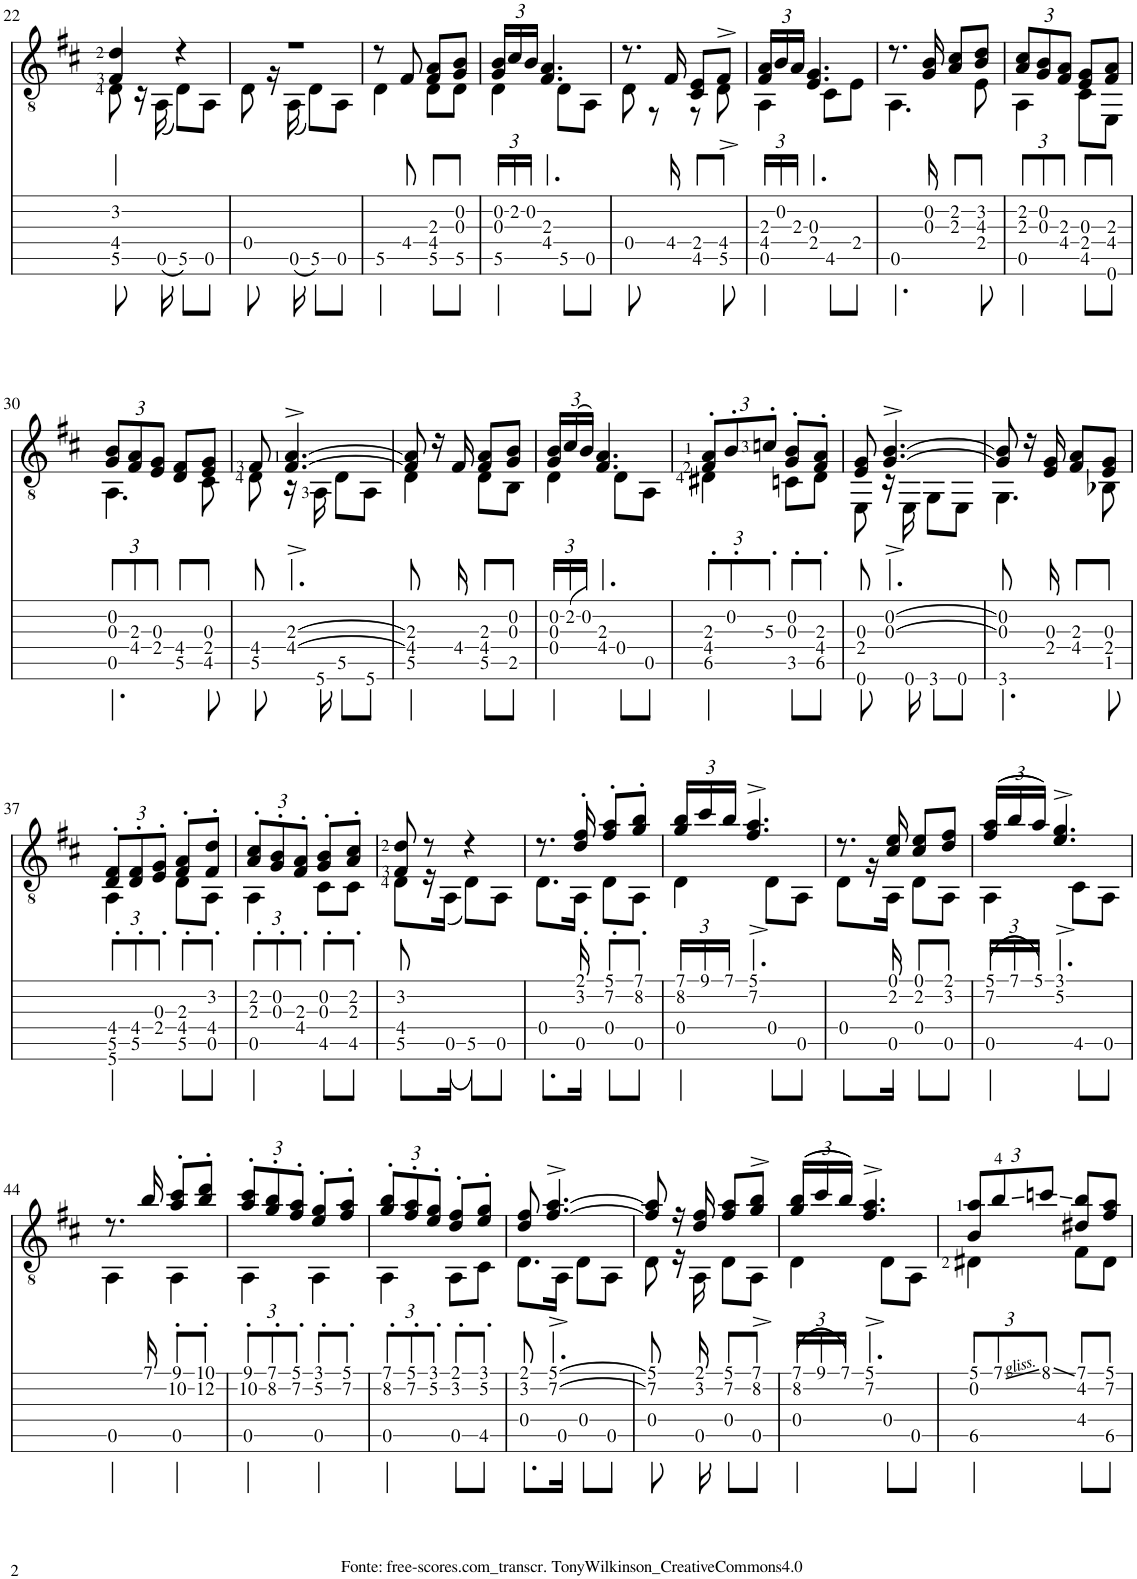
**kern	**kern
*part2	*part1
*staff2	*staff1
*I"Chitarra classica (Intavolatura)	*I"Guitar
!!LO:PB:g=z
*	*clefGv2
*k[f#c#]	*k[f#c#]
*M2/4	*M2/4
=22	=22
*^	*^
4F#/ 4d/	8D\	4F#/ 4d/	8D\
.	16r	.	16r
.	(16AA\	.	(16AA\
4r	8D\L)	4r	8D\L)
.	8AA\J	.	8AA\J
=23	=23	=23	=23
2r	8D\	2r	8D\
.	16r	.	16r
.	(16AA\	.	(16AA\
.	8D\L)	.	8D\L)
.	8AA\J	.	8AA\J
=24	=24	=24	=24
8r	4D\	8r	4D\
8F#/	.	8F#/	.
8F#/ 8A/L	8D\L	8F#/ 8A/L	8D\L
8G/ 8B/J	8D\J	8G/ 8B/J	8D\J
=25	=25	=25	=25
*Xbrackettup	*	*Xbrackettup	*
24G/ 24B/LL	4D\	24G/ 24B/LL	4D\
24c#/	.	24c#/	.
24B/JJ	.	24B/JJ	.
4.F#/ 4.A/	.	4.F#/ 4.A/	.
.	8D\L	.	8D\L
.	8AA\J	.	8AA\J
=26	=26	=26	=26
8.r	8D\	8.r	8D\
.	8r	.	8r
16F#/	.	16F#/	.
8C#/ 8E/L	8r	8C#/ 8E/L	8r
8F#^/J	8D\	8F#^/J	8D\
=27	=27	=27	=27
24F#/ 24A/LL	4AA\	24F#/ 24A/LL	4AA\
24B/	.	24B/	.
24A/JJ	.	24A/JJ	.
4.E/ 4.G/	.	4.E/ 4.G/	.
.	8C#\L	.	8C#\L
.	8E\J	.	8E\J
=28	=28	=28	=28
8.r	4.AA\	8.r	4.AA\
16G/ 16B/	.	16G/ 16B/	.
8A/ 8c#/L	.	8A/ 8c#/L	.
8B/ 8d/J	8E\	8B/ 8d/J	8E\
=29	=29	=29	=29
12A/ 12c#/L	4AA\	12A/ 12c#/L	4AA\
12G/ 12B/	.	12G/ 12B/	.
12F#/ 12A/J	.	12F#/ 12A/J	.
8E/ 8G/L	8C#\L	8E/ 8G/L	8C#\L
8F#/ 8A/J	8EE\J	8F#/ 8A/J	8EE\J
!!LO:LB:g=z	!!
=30	=30	=30	=30
12G/ 12B/L	4.AA\	12G/ 12B/L	4.AA\
12F#/ 12A/	.	12F#/ 12A/	.
12E/ 12G/J	.	12E/ 12G/J	.
8D/ 8F#/L	.	8D/ 8F#/L	.
8E/ 8G/J	8C#\	8E/ 8G/J	8C#\
=31	=31	=31	=31
8F#/	8D\	8F#/	8D\
[4.F#/^ [4.A/^	16r	[4.F#/^ [4.A/^	16r
.	16AA\	.	16AA\
.	8D\L	.	8D\L
.	8AA\J	.	8AA\J
=32	=32	=32	=32
8F#/] 8A/]	4D\	8F#/] 8A/]	4D\
16r	.	16r	.
16F#/	.	16F#/	.
8F#/ 8A/L	8D\L	8F#/ 8A/L	8D\L
8G/ 8B/J	8BB\J	8G/ 8B/J	8BB\J
=33	=33	=33	=33
24G/ 24B/LL	4D\	24G/ 24B/LL	4D\
(24c#/	.	(24c#/	.
24B/JJ)	.	24B/JJ)	.
4.F#/ 4.A/	.	4.F#/ 4.A/	.
.	8D\L	.	8D\L
.	8AA\J	.	8AA\J
=34	=34	=34	=34
12F#/' 12A/'L	4D#X\	12F#/' 12A/'L	4D#X\
12B'/	.	12B'/	.
12cn'/J	.	12cn'/J	.
8G/' 8B/'L	8Cn\L	8G/' 8B/'L	8Cn\L
8F#/' 8A/'J	8D#\J	8F#/' 8A/'J	8D#\J
=35	=35	=35	=35
8E/ 8G/	8EE\	8E/ 8G/	8EE\
[4.G/^ [4.B/^	16r	[4.G/^ [4.B/^	16r
.	16EE\	.	16EE\
.	8GG\L	.	8GG\L
.	8EE\J	.	8EE\J
=36	=36	=36	=36
8G/] 8B/]	4.GG\	8G/] 8B/]	4.GG\
16r	.	16r	.
16E/ 16G/	.	16E/ 16G/	.
8F#/ 8A/L	.	8F#/ 8A/L	.
8E/ 8G/J	8BB-X\	8E/ 8G/J	8BB-X\
!!LO:LB:g=z	!!
=37	=37	=37	=37
12D/' 12F#/'L	4AA\	12D/' 12F#/'L	4AA\
12D/' 12F#/'	.	12D/' 12F#/'	.
12E/' 12G/'J	.	12E/' 12G/'J	.
8F#/' 8A/'L	8D\L	8F#/' 8A/'L	8D\L
8F#/' 8d/'J	8AA\J	8F#/' 8d/'J	8AA\J
=38	=38	=38	=38
12A/' 12c#/'L	4AA\	12A/' 12c#/'L	4AA\
12G/' 12B/'	.	12G/' 12B/'	.
12F#/' 12A/'J	.	12F#/' 12A/'J	.
8G/' 8B/'L	8C#\L	8G/' 8B/'L	8C#\L
8A/' 8c#/'J	8C#\J	8A/' 8c#/'J	8C#\J
=39	=39	=39	=39
8F#/ 8d/	8D\L	8F#/ 8d/	8D\L
8r	16r	8r	16r
.	(16AA\JJ	.	(16AA\JJ
4r	8D\L)	4r	8D\L)
.	8AA\J	.	8AA\J
=40	=40	=40	=40
8.r	8.D\L	8.r	8.D\L
16d/' 16f#/'	16AA\Jk	16d/' 16f#/'	16AA\Jk
8f#/' 8a/'L	8D\L	8f#/' 8a/'L	8D\L
8g/' 8b/'J	8AA\J	8g/' 8b/'J	8AA\J
=41	=41	=41	=41
24g/ 24b/LL	4D\	24g/ 24b/LL	4D\
24cc#/	.	24cc#/	.
24b/JJ	.	24b/JJ	.
4.f#/^ 4.a/^	.	4.f#/^ 4.a/^	.
.	8D\L	.	8D\L
.	8AA\J	.	8AA\J
=42	=42	=42	=42
8.r	8D\L	8.r	8D\L
.	16r	.	16r
16c#/ 16e/	16AA\JJ	16c#/ 16e/	16AA\JJ
8c#/ 8e/L	8D\L	8c#/ 8e/L	8D\L
8d/ 8f#/J	8AA\J	8d/ 8f#/J	8AA\J
=43	=43	=43	=43
((24f#/ 24a/LL	4AA\	((24f#/ 24a/LL	4AA\
24b/	.	24b/	.
24a/JJ))	.	24a/JJ))	.
4.e/^ 4.g/^	.	4.e/^ 4.g/^	.
.	8C#\L	.	8C#\L
.	8AA\J	.	8AA\J
!!LO:LB:g=z	!!
=44	=44	=44	=44
8.r	4AA\	8.r	4AA\
16b/	.	16b/	.
8a/' 8cc#/'L	4AA\	8a/' 8cc#/'L	4AA\
8b/' 8dd/'J	.	8b/' 8dd/'J	.
=45	=45	=45	=45
12a/' 12cc#/'L	4AA\	12a/' 12cc#/'L	4AA\
12g/' 12b/'	.	12g/' 12b/'	.
12f#/' 12a/'J	.	12f#/' 12a/'J	.
8e/' 8g/'L	4AA\	8e/' 8g/'L	4AA\
8f#/' 8a/'J	.	8f#/' 8a/'J	.
=46	=46	=46	=46
12g/' 12b/'L	4AA\	12g/' 12b/'L	4AA\
12f#/' 12a/'	.	12f#/' 12a/'	.
12e/' 12g/'J	.	12e/' 12g/'J	.
8d/' 8f#/'L	8AA\L	8d/' 8f#/'L	8AA\L
8e/' 8g/'J	8C#\J	8e/' 8g/'J	8C#\J
=47	=47	=47	=47
8d/ 8f#/	8.D\L	8d/ 8f#/	8.D\L
[4.f#/^ [4.a/^	.	[4.f#/^ [4.a/^	.
.	16AA\Jk	.	16AA\Jk
.	8D\L	.	8D\L
.	8AA\J	.	8AA\J
=48	=48	=48	=48
8f#/] 8a/]	8D\	8f#/] 8a/]	8D\
16r	16r	16r	16r
16d/ 16f#/	16AA\	16d/ 16f#/	16AA\
8f#/ 8a/L	8D\L	8f#/ 8a/L	8D\L
8g/^ 8b/^J	8AA\J	8g/^ 8b/^J	8AA\J
=49	=49	=49	=49
((24g/ 24b/LL	4D\	((24g/ 24b/LL	4D\
24cc#/	.	24cc#/	.
24b/JJ))	.	24b/JJ))	.
4.f#/^ 4.a/^	.	4.f#/^ 4.a/^	.
.	8D\L	.	8D\L
.	8AA\J	.	8AA\J
=50	=50	=50	=50
12B/ 12a/L	4D#X\	12B/ 12a/L	4D#X\
12b/	.	12b/	.
12ccn/J	.	12ccn/J	.
8d#X/ 8b/L	8F#\L	8d#X/ 8b/L	8F#\L
8f#/ 8a/J	8D#\J	8f#/ 8a/J	8D#\J
*v	*v	*	*
*	*v	*v
=	=
*-	*-
